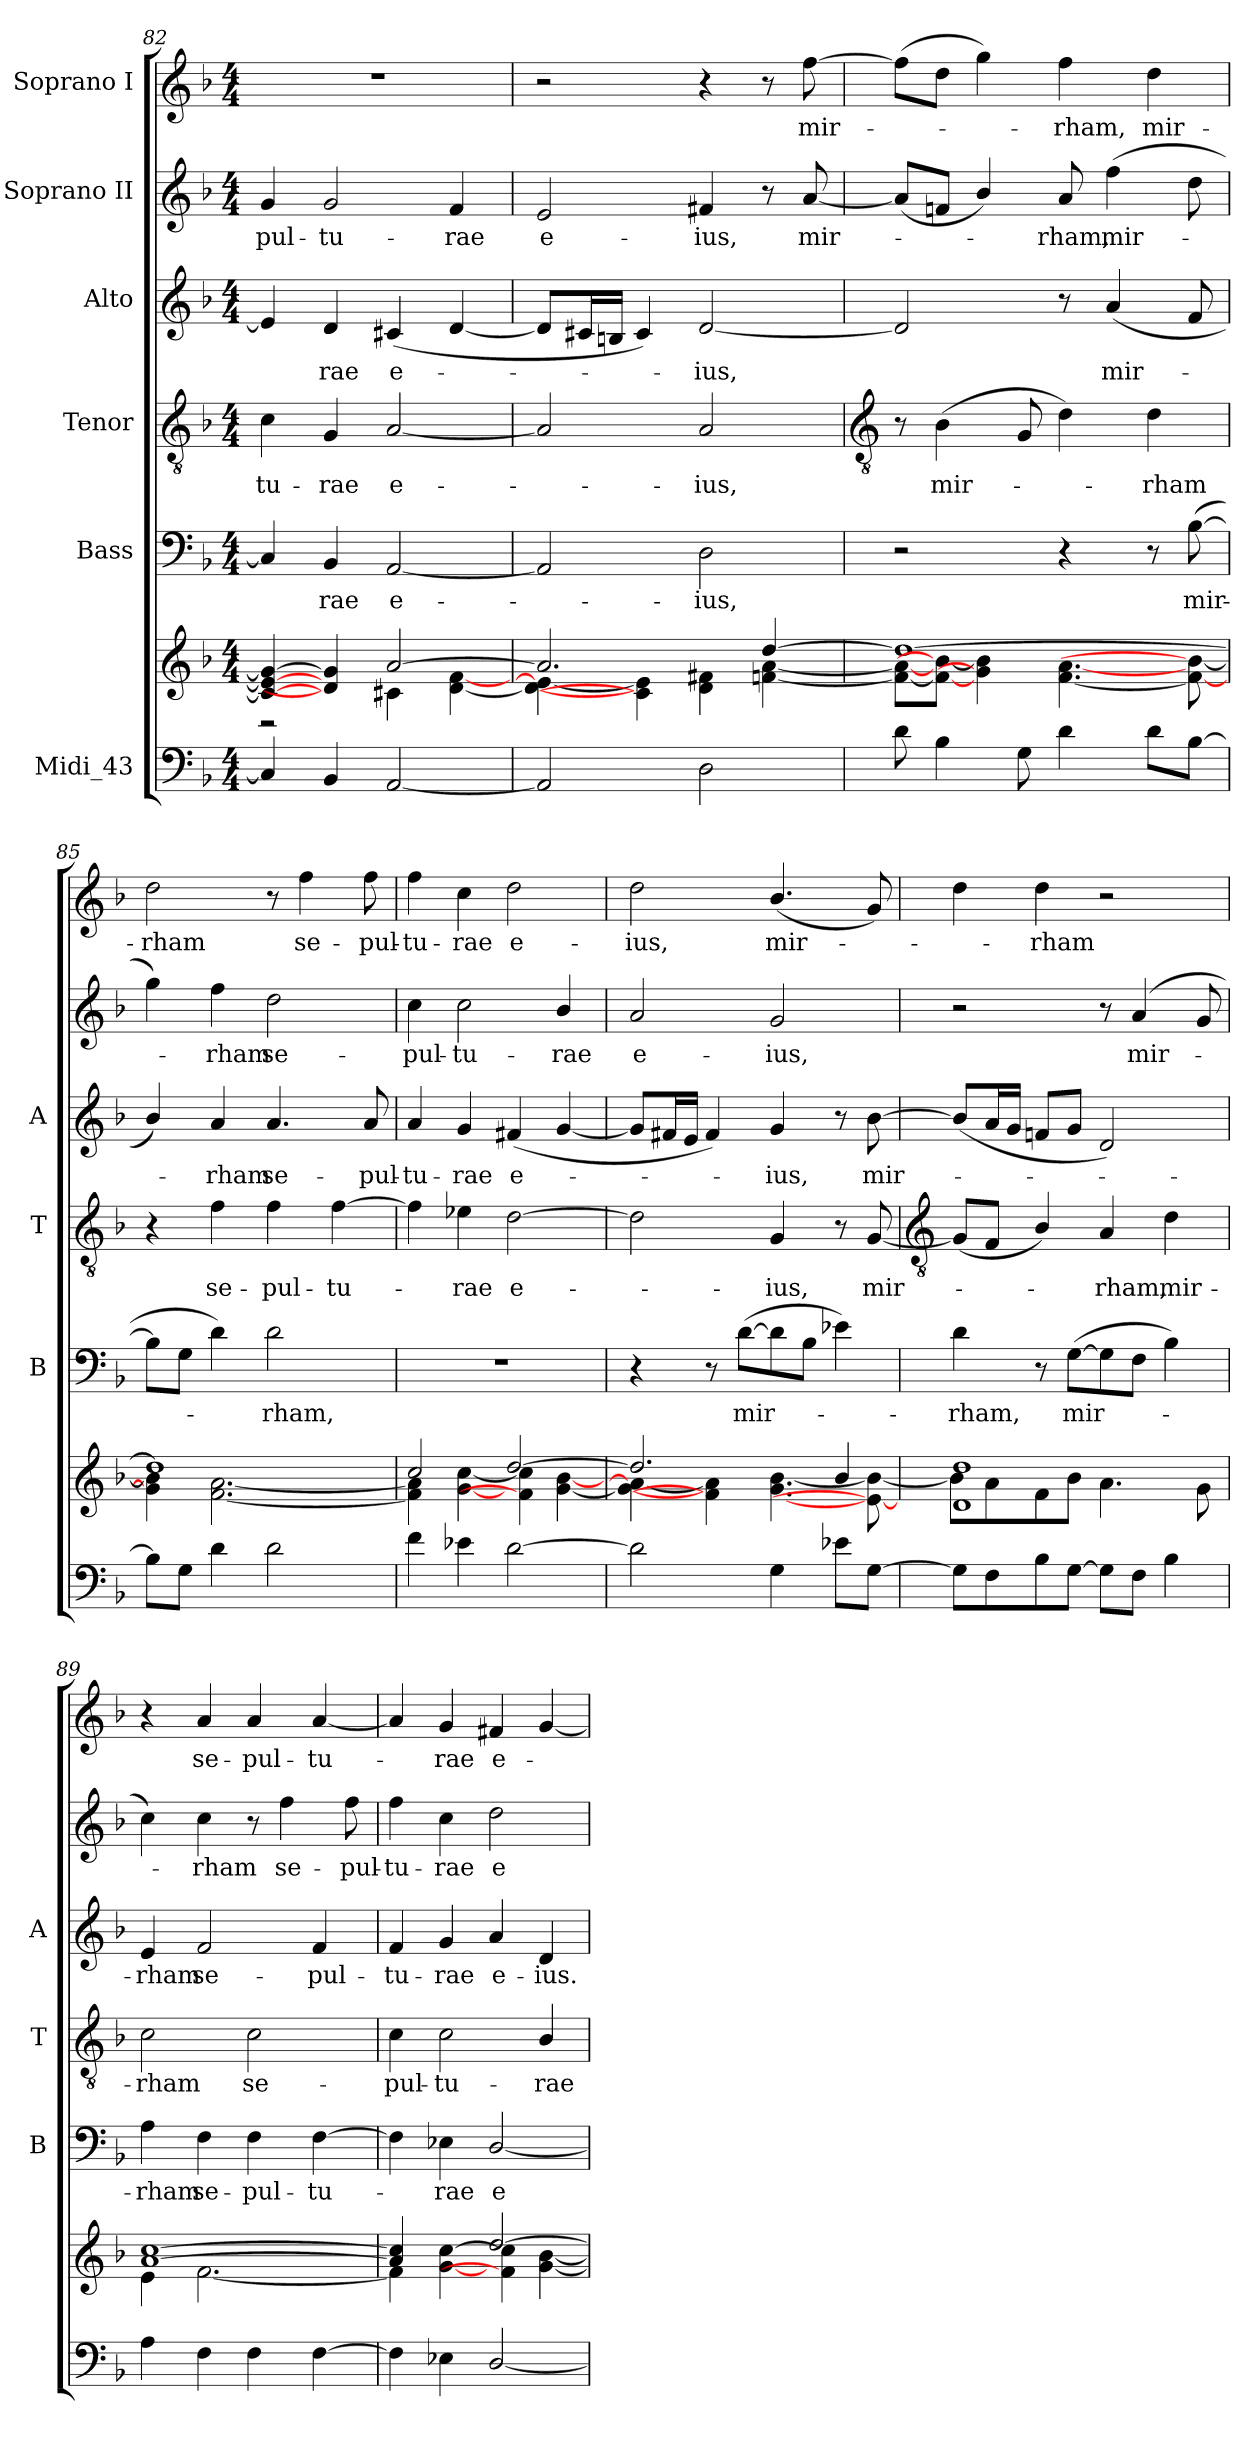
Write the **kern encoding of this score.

**kern	**kern	**kern	**text	**kern	**text	**kern	**text	**kern	**text	**kern	**text
*part6	*part6	*part5	*part5	*part4	*part4	*part3	*part3	*part2	*part2	*part1	*part1
*staff7	*staff6	*staff5	*staff5	*staff4	*staff4	*staff3	*staff3	*staff2	*staff2	*staff1	*staff1
*I"Midi_43	*	*I"Bass	*	*I"Tenor	*	*I"Alto	*	*I"Soprano II	*	*I"Soprano I	*
*	*	*I'B	*	*I'T	*	*I'A	*	*	*	*	*
*clefF4	*clefG2	*clefF4	*	*clefGv2	*	*clefG2	*	*clefG2	*	*clefG2	*
*k[b-]	*k[b-]	*k[b-]	*	*k[b-]	*	*k[b-]	*	*k[b-]	*	*k[b-]	*
*F:	*F:	*F:	*	*F:	*	*F:	*	*F:	*	*F:	*
*M4/4	*M4/4	*M4/4	*	*M4/4	*	*M4/4	*	*M4/4	*	*M4/4	*
=82	=82	=82	=82	=82	=82	=82	=82	=82	=82	=82	=82
*	*^	*	*	*	*	*	*	*	*	*	*
!	!	!	!	!	!	!LO:LY:b	!	!	!	!LO:LY:b	!	!
4C]	4c/_ 4e/_ 4g/_	2r	4C]	.	4c	-tu-	4e]	.	4g	-pul-	1r	.
!	!	!	!	!LO:LY:b	!	!LO:LY:b	!	!LO:LY:b	!	!LO:LY:b	!	!
4BB-	4d/] 4g/]	.	4BB-	rae	4G	-rae	4d	rae	2g	-tu-	.	.
!	!	!	!	!LO:LY:b	!	!LO:LY:b	!	!LO:LY:b	!	!	!	!
[2AA	[2a/	4c#X\	[2AA	e-	[2A	e-	(<4c#X	e-	.	.	.	.
!	!	!	!	!	!	!	!	!	!	!LO:LY:b	!	!
.	.	[4d\ [4f\	.	.	.	.	[4d	.	4f	-rae	.	.
=83	=83	=83	=83	=83	=83	=83	=83	=83	=83	=83	=83	=83
!	!	!	!	!	!	!	!	!	!	!LO:LY:b	!	!
2AA]	2.a/]	4d\_ 4e\_	2AA]	.	2A]	.	8dL]	.	2e	e-	2r	.
.	.	.	.	.	.	.	16c#XL	.	.	.	.	.
.	.	.	.	.	.	.	16BnJJ	.	.	.	.	.
.	.	4c#\] 4e\]	.	.	.	.	4c#)	.	.	.	.	.
!	!	!	!	!LO:LY:b	!	!LO:LY:b	!	!LO:LY:b	!	!LO:LY:b	!	!
2D	.	4d\ 4f#X\	2D	ius,	2A	ius,	[2d	ius,	4f#X	-ius,	4r	.
.	[4dd/	[4fn\ [4a\	.	.	.	.	.	.	8r	.	8r	.
!	!	!	!	!	!	!	!	!	!	!LO:LY:b	!	!LO:LY:b
.	.	.	.	.	.	.	.	.	[8a	mir-	[8ff	mir-
!!LO:LB:g=z
=84	=84	=84	=84	=84	=84	=84	=84	=84	=84	=84	=84	=84
*	*	*	*	*	*clefGv2	*	*	*	*	*	*	*
8d	1dd/_	8f\_ 8a\_L	2r	.	8r	.	2d]	.	(<8aL]	.	(>8ffL]	.
!	!	!	!	!	!	!LO:LY:b	!	!	!	!	!	!
4B-	.	8f\_ 8b-\_J	.	.	(>4B-	mir-	.	.	8fnJ	.	8ddJ	.
.	.	4g\] 4b-\]	.	.	.	.	.	.	4b-/)	.	4gg)	.
8G	.	.	.	.	8G	.	.	.	.	.	.	.
!	!	!	!	!	!	!	!	!	!	!LO:LY:b	!	!LO:LY:b
4d	.	[4.f\ [4.a\	4r	.	4d)	.	8r	.	8a	rham,	4ff	rham,
!	!	!	!	!	!	!	!	!LO:LY:b	!	!LO:LY:b	!	!
.	.	.	.	.	.	.	(<4a	mir-	(>4ff	mir-	.	.
!	!	!	!	!	!	!LO:LY:b	!	!	!	!	!	!LO:LY:b
8dL	.	.	8r	.	4d	rham	.	.	.	.	4dd	mir-
!	!	!	!	!LO:LY:b	!	!	!	!	!	!	!	!
[8B-J	.	8f\_ 8b-\_	(>[8B-	mir-	.	.	8f	.	8dd	.	.	.
=85	=85	=85	=85	=85	=85	=85	=85	=85	=85	=85	=85	=85
!	!	!	!	!	!	!	!	!	!	!	!	!LO:LY:b
8B-L]	1dd/]	4g\] 4b-\]	8B-L]	.	4r	.	4b-/)	.	4gg)	.	2dd	-rham
8GJ	.	.	8GJ	.	.	.	.	.	.	.	.	.
!	!	!	!	!	!	!LO:LY:b	!	!LO:LY:b	!	!LO:LY:b	!	!
4d	.	[2.f\ [2.a\	4d)	.	4f	se-	4a	rham	4ff	rham	.	.
!	!	!	!	!LO:LY:b	!	!LO:LY:b	!	!LO:LY:b	!	!LO:LY:b	!	!
2d	.	.	2d	rham,	4f	-pul-	4.a	se-	2dd	se-	8r	.
!	!	!	!	!	!	!	!	!	!	!	!	!LO:LY:b
.	.	.	.	.	.	.	.	.	.	.	4ff	se-
!	!	!	!	!	!	!LO:LY:b	!	!	!	!	!	!
.	.	.	.	.	[4f	-tu-	.	.	.	.	.	.
!	!	!	!	!	!	!	!	!LO:LY:b	!	!	!	!LO:LY:b
.	.	.	.	.	.	.	8a	-pul-	.	.	8ff	-pul-
=86	=86	=86	=86	=86	=86	=86	=86	=86	=86	=86	=86	=86
!	!	!	!	!	!	!	!	!LO:LY:b	!	!LO:LY:b	!	!LO:LY:b
4f	2cc/	4f\] 4a\]	1r	.	4f]	.	4a	-tu-	4cc	-pul-	4ff	-tu-
!	!	!	!	!	!	!LO:LY:b	!	!LO:LY:b	!	!LO:LY:b	!	!LO:LY:b
4e-X	.	[4g\ [4cc\	.	.	4e-X	rae	4g	-rae	2cc	-tu-	4cc	-rae
!	!	!	!	!	!	!LO:LY:b	!	!LO:LY:b	!	!	!	!LO:LY:b
[2d	[2dd/	4f#\] 4cc\]	.	.	[2d	e-	(<4f#X	e-	.	.	2dd	e-
!	!	!	!	!	!	!	!	!	!	!LO:LY:b	!	!
.	.	[4g\ [4b-\	.	.	.	.	[4g	.	4b-/	-rae	.	.
=87	=87	=87	=87	=87	=87	=87	=87	=87	=87	=87	=87	=87
!	!	!	!	!	!	!	!	!	!	!LO:LY:b	!	!LO:LY:b
2d]	2.dd/]	4g\_ 4a\_	4r	.	2d]	.	8gL]	.	2a	e-	2dd	-ius,
.	.	.	.	.	.	.	16f#XL	.	.	.	.	.
.	.	.	.	.	.	.	16eJJ	.	.	.	.	.
.	.	4f#\] 4a\]	8r	.	.	.	4f#)	.	.	.	.	.
!	!	!	!	!LO:LY:b	!	!	!	!	!	!	!	!
.	.	.	(>[8dL	mir-	.	.	.	.	.	.	.	.
!	!	!	!	!	!	!LO:LY:b	!	!LO:LY:b	!	!LO:LY:b	!	!LO:LY:b
4G	.	[4.g\ [4.b-\	8d]	.	4G	ius,	4g	ius,	2g	-ius,	(<4.b-/	mir-
.	.	.	8B-J	.	.	.	.	.	.	.	.	.
8e-XL	4b-/	.	4e-X)	.	8r	.	8r	.	.	.	.	.
!	!	!	!	!	!	!LO:LY:b	!	!LO:LY:b	!	!	!	!
[8GJ	.	8e-\_ 8b-\_	.	.	[8G	mir-	[8b-	mir-	.	.	8g)	.
!!LO:LB:g=z
=88	=88	=88	=88	=88	=88	=88	=88	=88	=88	=88	=88	=88
*	*	*	*	*	*clefGv2	*	*	*	*	*	*	*
!	!	!	!	!LO:LY:b	!	!	!	!	!	!	!	!
8GL]	1d/ 1dd/	8b-\L]	4d	rham,	(<8GL]	.	(<8b-L]	.	2r	.	4dd	.
8F	.	8a\	.	.	8FJ	.	16aL	.	.	.	.	.
.	.	.	.	.	.	.	16gJJ	.	.	.	.	.
!	!	!	!	!	!	!	!	!	!	!	!	!LO:LY:b
8B-	.	8f\	8r	.	4B-/)	.	8fnL	.	.	.	4dd	rham
!	!	!	!	!LO:LY:b	!	!	!	!	!	!	!	!
[8GJ	.	8b-\J	(>[8GL	mir-	.	.	8gJ	.	.	.	.	.
!	!	!	!	!	!	!LO:LY:b	!	!	!	!	!	!
8GL]	.	4.a\	8G]	.	4A	rham,	2d)	.	8r	.	2r	.
!	!	!	!	!	!	!	!	!	!	!LO:LY:b	!	!
8FJ	.	.	8FJ	.	.	.	.	.	(<4a	mir-	.	.
!	!	!	!	!	!	!LO:LY:b	!	!	!	!	!	!
4B-	.	.	4B-)	.	4d	mir-	.	.	.	.	.	.
.	.	8g\	.	.	.	.	.	.	8g	.	.	.
=89	=89	=89	=89	=89	=89	=89	=89	=89	=89	=89	=89	=89
!	!	!	!	!LO:LY:b	!	!LO:LY:b	!	!LO:LY:b	!	!	!	!
4A	[1a/ [1cc/	4e\	4A	rham	2c	-rham	4e	rham	4cc)	.	4r	.
!	!	!	!	!LO:LY:b	!	!	!	!LO:LY:b	!	!LO:LY:b	!	!LO:LY:b
4F	.	[2.f\	4F	se-	.	.	2f	se-	4cc	rham	4a	se-
!	!	!	!	!LO:LY:b	!	!LO:LY:b	!	!	!	!	!	!LO:LY:b
4F	.	.	4F	-pul-	2c	se-	.	.	8r	.	4a	-pul-
!	!	!	!	!	!	!	!	!	!	!LO:LY:b	!	!
.	.	.	.	.	.	.	.	.	4ff	se-	.	.
!	!	!	!	!LO:LY:b	!	!	!	!LO:LY:b	!	!	!	!LO:LY:b
[4F	.	.	[4F	-tu-	.	.	4f	-pul-	.	.	[4a	-tu-
!	!	!	!	!	!	!	!	!	!	!LO:LY:b	!	!
.	.	.	.	.	.	.	.	.	8ff	-pul-	.	.
=90	=90	=90	=90	=90	=90	=90	=90	=90	=90	=90	=90	=90
!	!	!	!	!	!	!LO:LY:b	!	!LO:LY:b	!	!LO:LY:b	!	!
4F]	4a/] 4cc/]	4f\]	4F]	.	4c	-pul-	4f	-tu-	4ff	-tu-	4a]	.
!	!	!	!	!LO:LY:b	!	!LO:LY:b	!	!LO:LY:b	!	!LO:LY:b	!	!LO:LY:b
4E-X	4ryy	[4g\ [4cc\	4E-X	rae	2c	-tu-	4g	-rae	4cc	-rae	4g	rae
!	!	!	!	!LO:LY:b	!	!	!	!LO:LY:b	!	!LO:LY:b	!	!LO:LY:b
[2D/	[2dd/	4f#\] 4cc\]	[2D/	e-	.	.	4a	e-	2dd	e-	4f#X	e-
!	!	!	!	!	!	!LO:LY:b	!	!LO:LY:b	!	!	!	!
.	.	[4g\ [4b-\	.	.	4B-/	-rae	4d	-ius.	.	.	[4g	.
*	*v	*v	*	*	*	*	*	*	*	*	*	*
=	=	=	=	=	=	=	=	=	=	=	=
*-	*-	*-	*-	*-	*-	*-	*-	*-	*-	*-	*-
